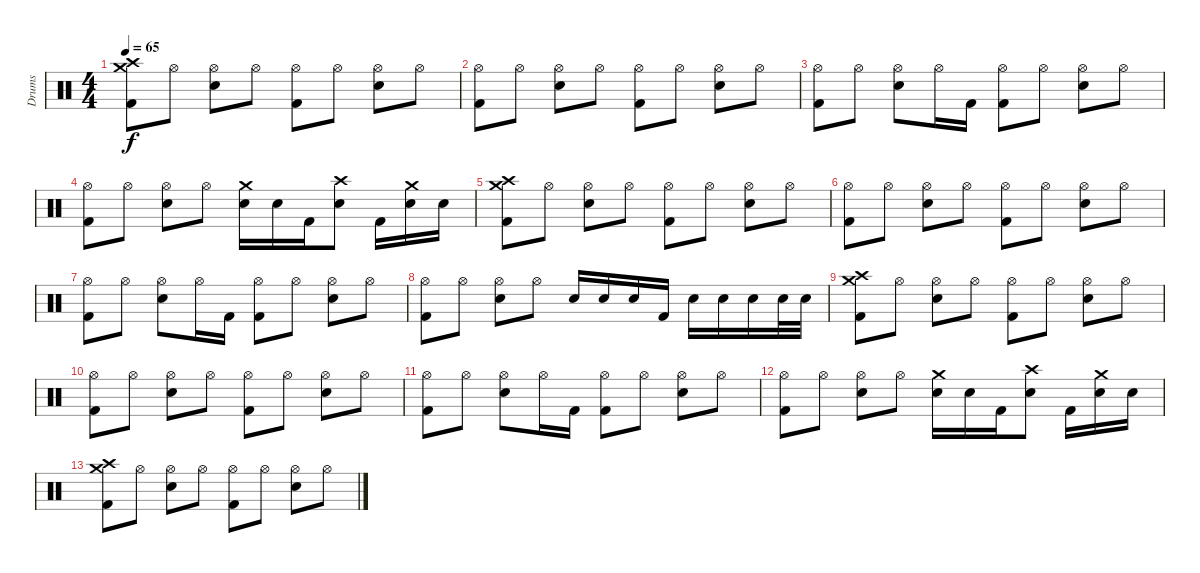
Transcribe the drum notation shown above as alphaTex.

\track ("Drums" "Drums") {instrument percussion}
\staff {score}
\articulation defaults
\ts (4 4)
\tempo 65
\clef neutral
\ks c
("Crash medium (hit)" "Crash high (hit)" "Kick (hit) 2").8{dy f} "Hi-Hat (open)".8 ("Hi-Hat (open)" "Snare (hit) 2").8 "Hi-Hat (open)".8 ("Hi-Hat (open)" "Kick (hit) 2").8 "Hi-Hat (open)".8 ("Hi-Hat (open)" "Snare (hit) 2").8 "Hi-Hat (open)".8 |
("Hi-Hat (open)" "Kick (hit) 2").8 "Hi-Hat (open)".8 ("Hi-Hat (open)" "Snare (hit) 2").8 "Hi-Hat (open)".8 ("Hi-Hat (open)" "Kick (hit) 2").8 "Hi-Hat (open)".8 ("Hi-Hat (open)" "Snare (hit) 2").8 "Hi-Hat (open)".8 |
("Hi-Hat (open)" "Kick (hit) 2").8 "Hi-Hat (open)".8 ("Hi-Hat (open)" "Snare (hit) 2").8 "Hi-Hat (open)".16 "Kick (hit) 2".16 ("Hi-Hat (open)" "Kick (hit) 2").8 "Hi-Hat (open)".8 ("Hi-Hat (open)" "Snare (hit) 2").8 "Hi-Hat (open)".8 |
("Hi-Hat (open)" "Kick (hit) 2").8 "Hi-Hat (open)".8 ("Hi-Hat (open)" "Snare (hit) 2").8 "Hi-Hat (open)".8 ("Crash medium (hit)" "Snare (hit) 2").16 "Snare (hit) 2".16 "Kick (hit) 2".16 ("Crash high (hit)" "Snare (hit) 2").8 "Kick (hit) 2".16 ("Crash medium (hit)" "Snare (hit) 2").16 "Snare (hit) 2".16 |
("Crash medium (hit)" "Crash high (hit)" "Kick (hit) 2").8 "Hi-Hat (open)".8 ("Hi-Hat (open)" "Snare (hit) 2").8 "Hi-Hat (open)".8 ("Hi-Hat (open)" "Kick (hit) 2").8 "Hi-Hat (open)".8 ("Hi-Hat (open)" "Snare (hit) 2").8 "Hi-Hat (open)".8 |
("Hi-Hat (open)" "Kick (hit) 2").8 "Hi-Hat (open)".8 ("Hi-Hat (open)" "Snare (hit) 2").8 "Hi-Hat (open)".8 ("Hi-Hat (open)" "Kick (hit) 2").8 "Hi-Hat (open)".8 ("Hi-Hat (open)" "Snare (hit) 2").8 "Hi-Hat (open)".8 |
("Hi-Hat (open)" "Kick (hit) 2").8 "Hi-Hat (open)".8 ("Hi-Hat (open)" "Snare (hit) 2").8 "Hi-Hat (open)".16 "Kick (hit) 2".16 ("Hi-Hat (open)" "Kick (hit) 2").8 "Hi-Hat (open)".8 ("Hi-Hat (open)" "Snare (hit) 2").8 "Hi-Hat (open)".8 |
("Hi-Hat (open)" "Kick (hit) 2").8 "Hi-Hat (open)".8 ("Hi-Hat (open)" "Snare (hit) 2").8 "Hi-Hat (open)".8 "Snare (hit) 2".16 "Snare (hit) 2".16 "Snare (hit) 2".16 "Kick (hit) 2".16 "Snare (hit) 2".16 "Snare (hit) 2".16 "Snare (hit) 2".16 "Snare (hit) 2".32 "Snare (hit) 2".32 |
("Crash medium (hit)" "Crash high (hit)" "Kick (hit) 2").8 "Hi-Hat (open)".8 ("Hi-Hat (open)" "Snare (hit) 2").8 "Hi-Hat (open)".8 ("Hi-Hat (open)" "Kick (hit) 2").8 "Hi-Hat (open)".8 ("Hi-Hat (open)" "Snare (hit) 2").8 "Hi-Hat (open)".8 |
("Hi-Hat (open)" "Kick (hit) 2").8{volume 4} "Hi-Hat (open)".8 ("Hi-Hat (open)" "Snare (hit) 2").8 "Hi-Hat (open)".8 ("Hi-Hat (open)" "Kick (hit) 2").8 "Hi-Hat (open)".8 ("Hi-Hat (open)" "Snare (hit) 2").8 "Hi-Hat (open)".8 |
("Hi-Hat (open)" "Kick (hit) 2").8 "Hi-Hat (open)".8 ("Hi-Hat (open)" "Snare (hit) 2").8 "Hi-Hat (open)".16 "Kick (hit) 2".16 ("Hi-Hat (open)" "Kick (hit) 2").8 "Hi-Hat (open)".8 ("Hi-Hat (open)" "Snare (hit) 2").8 "Hi-Hat (open)".8{volume 3} |
("Hi-Hat (open)" "Kick (hit) 2").8{volume 4} "Hi-Hat (open)".8 ("Hi-Hat (open)" "Snare (hit) 2").8 "Hi-Hat (open)".8 ("Crash medium (hit)" "Snare (hit) 2").16 "Snare (hit) 2".16 "Kick (hit) 2".16 ("Crash high (hit)" "Snare (hit) 2").8 "Kick (hit) 2".16 ("Crash medium (hit)" "Snare (hit) 2").16 "Snare (hit) 2".16 |
("Crash medium (hit)" "Crash high (hit)" "Kick (hit) 2").8 "Hi-Hat (open)".8 ("Hi-Hat (open)" "Snare (hit) 2").8 "Hi-Hat (open)".8 ("Hi-Hat (open)" "Kick (hit) 2").8 "Hi-Hat (open)".8 ("Hi-Hat (open)" "Snare (hit) 2").8 "Hi-Hat (open)".8{volume 0}
